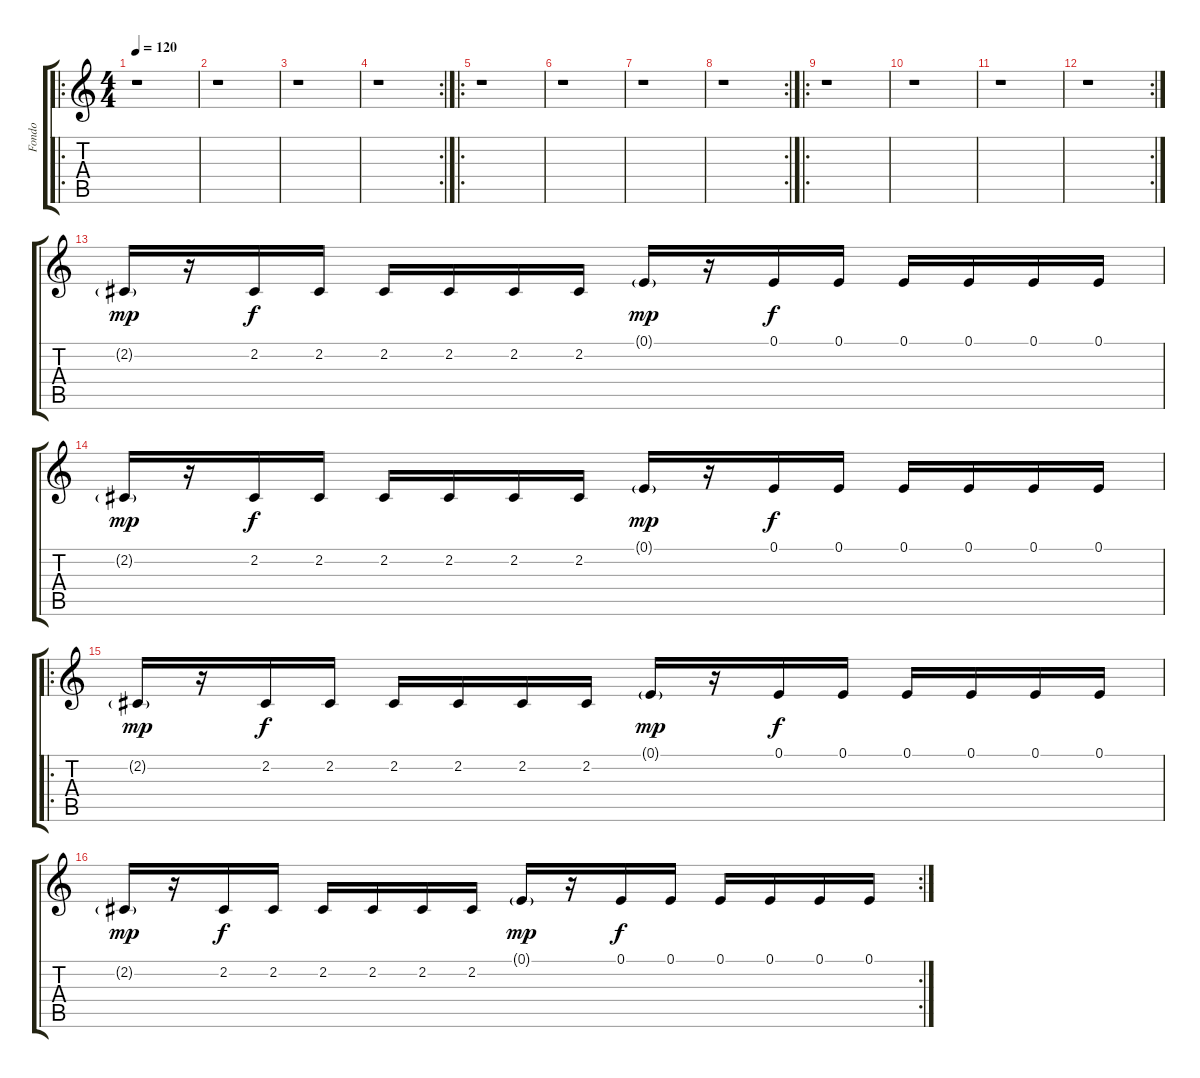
\track ("Fondo" "Fondo") {instrument woodblock}
\staff {score tabs}
\tuning (E4 B3 G3 D3 A2 E2) {hide}
\ro
\ts (4 4)
\tempo 120
\clef g2
\ks c
r.1{dy f} |
r.1 |
r.1 |
\rc 2
r.1 |
\ro
r.1 |
r.1 |
r.1 |
\rc 2
r.1 |
\ro
r.1 |
r.1 |
r.1 |
\rc 2
r.1 |
2.2{g}.16{dy mp volume 9} r.16 2.2.16{dy f} 2.2.16 2.2.16 2.2.16 2.2.16 2.2.16 0.1{g}.16{dy mp} r.16 0.1.16{dy f} 0.1.16 0.1.16 0.1.16 0.1.16 0.1.16 |
2.2{g}.16{dy mp} r.16 2.2.16{dy f} 2.2.16 2.2.16 2.2.16 2.2.16 2.2.16 0.1{g}.16{dy mp} r.16 0.1.16{dy f} 0.1.16 0.1.16 0.1.16 0.1.16 0.1.16 |
\ro
2.2{g}.16{dy mp} r.16 2.2.16{dy f} 2.2.16 2.2.16 2.2.16 2.2.16 2.2.16 0.1{g}.16{dy mp} r.16 0.1.16{dy f} 0.1.16 0.1.16 0.1.16 0.1.16 0.1.16 |
\rc 2
2.2{g}.16{dy mp} r.16 2.2.16{dy f} 2.2.16 2.2.16 2.2.16 2.2.16 2.2.16 0.1{g}.16{dy mp} r.16 0.1.16{dy f} 0.1.16 0.1.16 0.1.16 0.1.16 0.1.16
